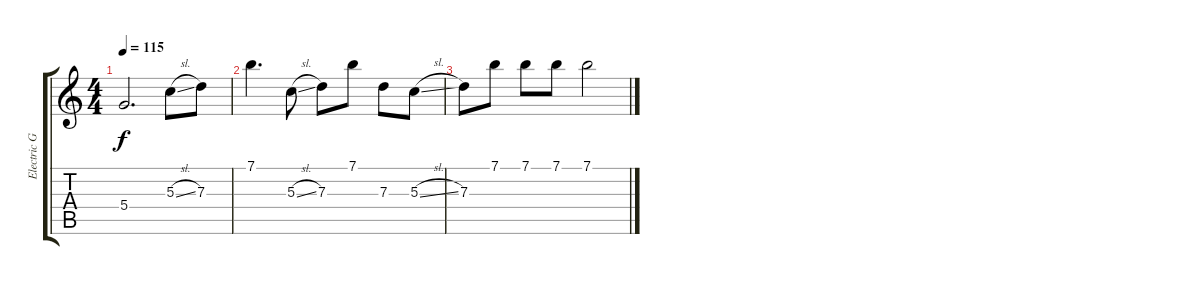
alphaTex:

\track ("Electric Guitar II (Keith)" "Electric G") {instrument overdrivenguitar}
\staff {score tabs}
\tuning (E4 B3 G3 D3 A2 E2) {hide}
\ts (4 4)
\tempo 115
\clef g2
\ks c
5.4.2{d dy f volume 8} 5.3{sl}.8 7.3.8 |
7.1.4{d} 5.3{sl}.8 7.3.8 7.1.8 7.3.8 5.3{sl}.8 |
7.3.8 7.1.8 7.1.8 7.1.8 7.1.2
